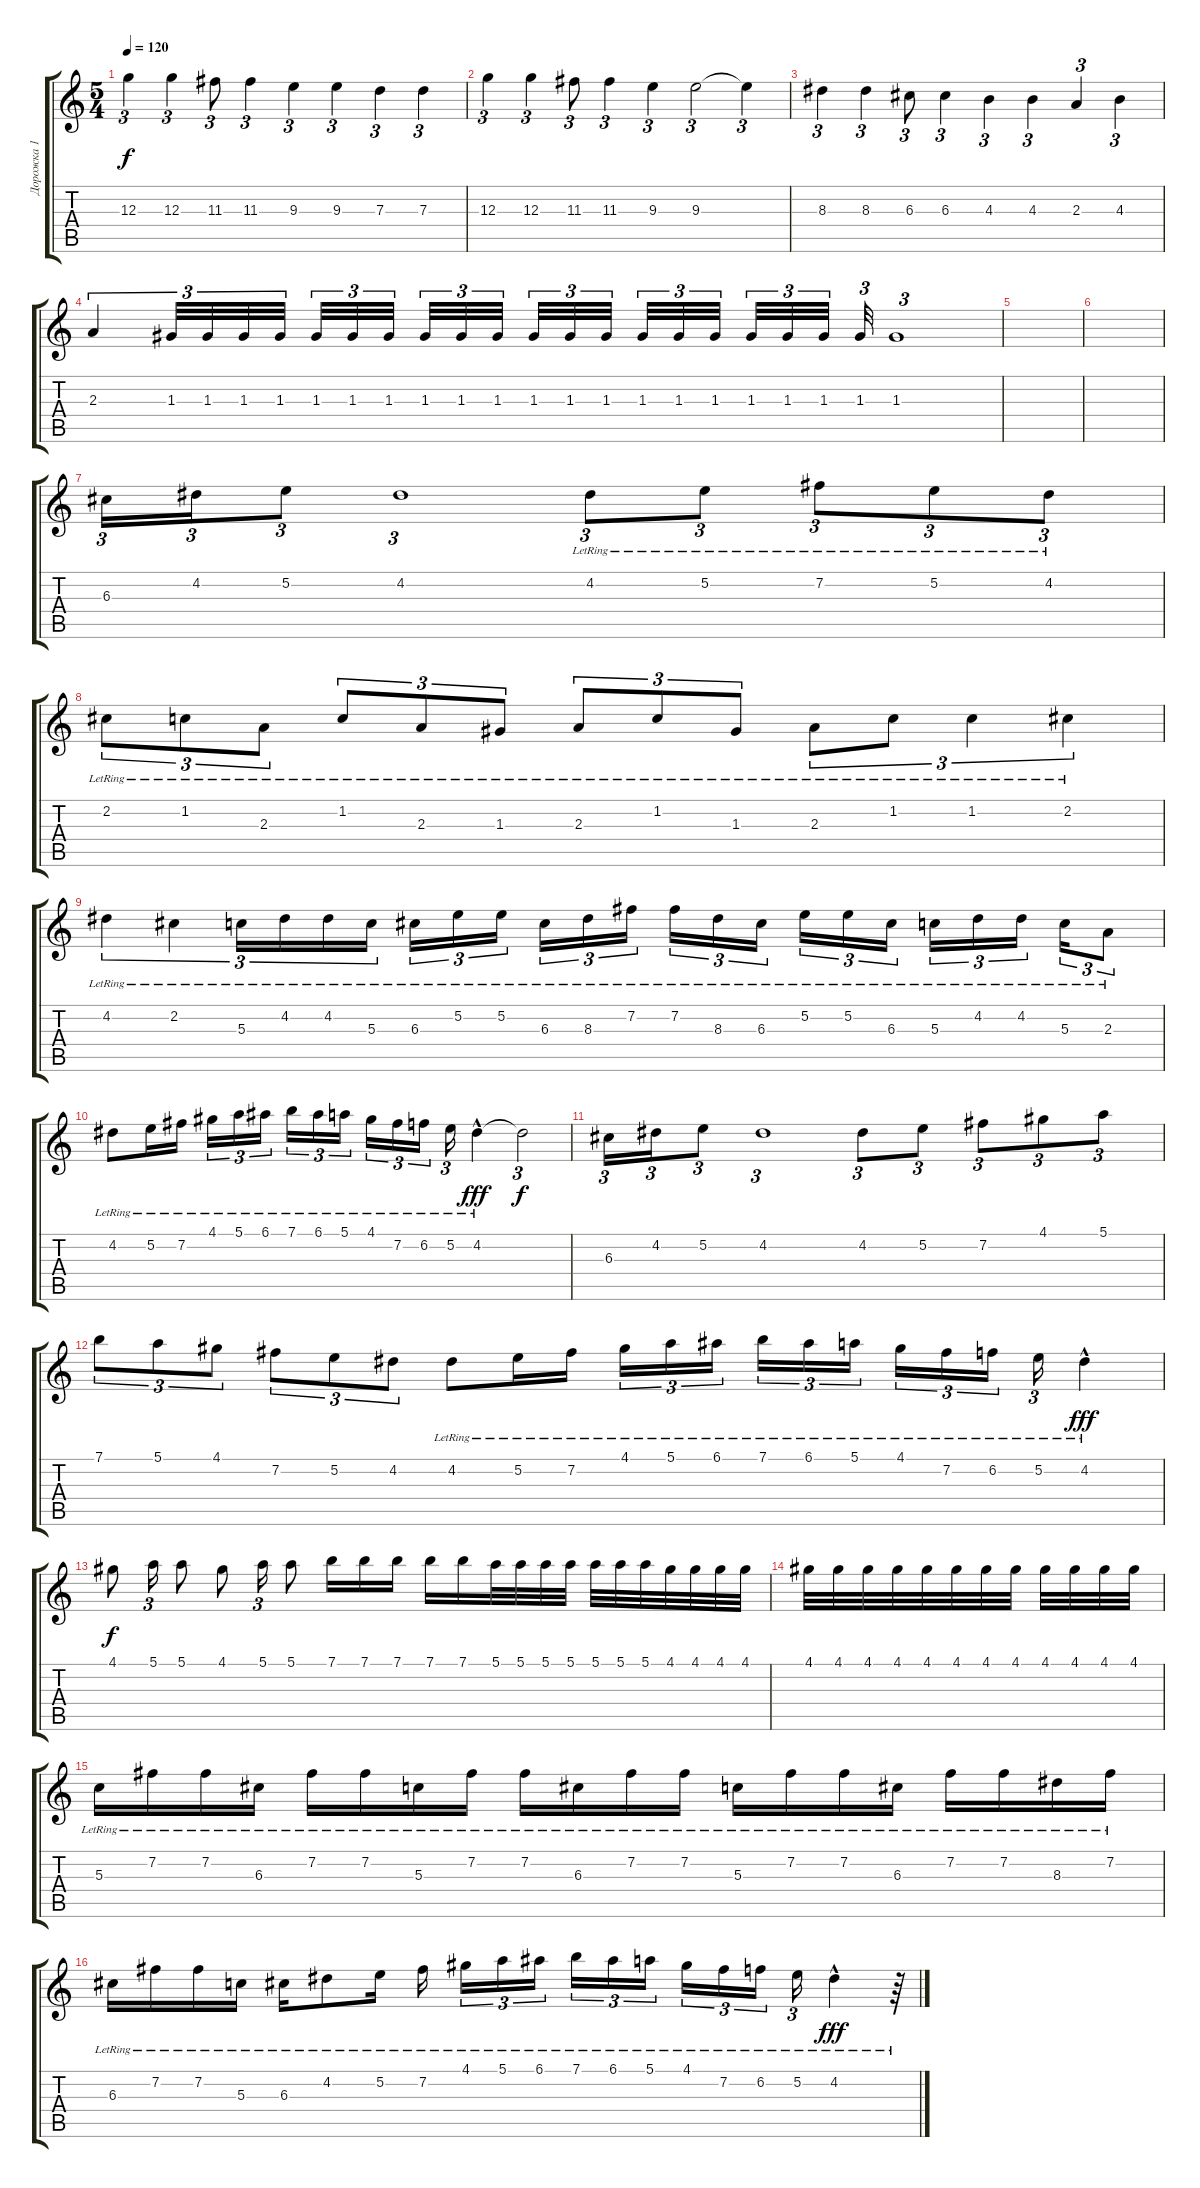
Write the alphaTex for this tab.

\track ("Дорожка 1" "Дорожка 1") {instrument acousticguitarnylon}
\staff {score tabs}
\tuning (E4 B3 G3 D3 A2 E2) {hide}
\ts (5 4)
\tempo 120
\clef g2
\ks c
12.3.4{tu (3 2) dy f} 12.3.4{tu (3 2)} 11.3.8{tu (3 2)} 11.3.4{tu (3 2)} 9.3.4{tu (3 2)} 9.3.4{tu (3 2)} 7.3.4{tu (3 2)} 7.3.4{tu (3 2)} |
12.3.4{tu (3 2)} 12.3.4{tu (3 2)} 11.3.8{tu (3 2)} 11.3.4{tu (3 2)} 9.3.4{tu (3 2)} 9.3.2{tu (3 2)} 9.3{t}.4{tu (3 2)} |
8.3.4{tu (3 2)} 8.3.4{tu (3 2)} 6.3.8{tu (3 2)} 6.3.4{tu (3 2)} 4.3.4{tu (3 2)} 4.3.4{tu (3 2)} 2.3.4{tu (3 2)} 4.3.4{tu (3 2)} |
2.3.4{tu (3 2)} 1.3.32{tu (3 2)} 1.3.32{tu (3 2)} 1.3.32{tu (3 2)} 1.3.32{tu (3 2)} 1.3.32{tu (3 2)} 1.3.32{tu (3 2)} 1.3.32{tu (3 2) beam splitsecondary} 1.3.32{tu (3 2)} 1.3.32{tu (3 2)} 1.3.32{tu (3 2) beam splitsecondary} 1.3.32{tu (3 2)} 1.3.32{tu (3 2)} 1.3.32{tu (3 2) beam splitsecondary} 1.3.32{tu (3 2)} 1.3.32{tu (3 2)} 1.3.32{tu (3 2)} 1.3.32{tu (3 2)} 1.3.32{tu (3 2)} 1.3.32{tu (3 2) beam splitsecondary} 1.3.32{tu (3 2)} 1.3.1{tu (3 2)} |
|
|
6.3.16{tu (3 2)} 4.2.16{tu (3 2)} 5.2.8{tu (3 2)} 4.2.1{tu (3 2)} 4.2{lr}.8{tu (3 2)} 5.2{lr}.8{tu (3 2)} 7.2{lr}.8{tu (3 2)} 5.2{lr}.8{tu (3 2)} 4.2{lr}.8{tu (3 2)} |
2.2{lr}.8{tu (3 2)} 1.2{lr}.8{tu (3 2)} 2.3{lr}.8{tu (3 2)} 1.2{lr}.8{tu (3 2)} 2.3{lr}.8{tu (3 2)} 1.3{lr}.8{tu (3 2)} 2.3{lr}.8{tu (3 2)} 1.2{lr}.8{tu (3 2)} 1.3{lr}.8{tu (3 2)} 2.3{lr}.8{tu (3 2)} 1.2{lr}.8{tu (3 2)} 1.2{lr}.4{tu (3 2)} 2.2{lr}.4{tu (3 2)} |
4.2{lr}.4{tu (3 2)} 2.2{lr}.4{tu (3 2)} 5.3{lr}.16{tu (3 2)} 4.2{lr}.16{tu (3 2)} 4.2{lr}.16{tu (3 2)} 5.3{lr}.16{tu (3 2)} 6.3{lr}.16{tu (3 2)} 5.2{lr}.16{tu (3 2)} 5.2{lr}.16{tu (3 2) beam splitsecondary} 6.3{lr}.16{tu (3 2)} 8.3{lr}.16{tu (3 2)} 7.2{lr}.16{tu (3 2)} 7.2{lr}.16{tu (3 2)} 8.3{lr}.16{tu (3 2)} 6.3{lr}.16{tu (3 2) beam splitsecondary} 5.2{lr}.16{tu (3 2)} 5.2{lr}.16{tu (3 2)} 6.3{lr}.16{tu (3 2)} 5.3{lr}.16{tu (3 2)} 4.2{lr}.16{tu (3 2)} 4.2{lr}.16{tu (3 2) beam splitsecondary} 5.3{lr}.16{tu (3 2)} 2.3{lr}.8{tu (3 2)} |
4.2{lr}.8 5.2{lr}.16 7.2{lr}.16 4.1{lr}.16{tu (3 2)} 5.1{lr}.16{tu (3 2)} 6.1{lr}.16{tu (3 2) beam splitsecondary} 7.1{lr}.16{tu (3 2)} 6.1{lr}.16{tu (3 2)} 5.1{lr}.16{tu (3 2)} 4.1{lr}.16{tu (3 2)} 7.2{lr}.16{tu (3 2)} 6.2{lr}.16{tu (3 2) beam splitsecondary} 5.2{lr}.16{tu (3 2)} 4.2{hac lr}.4{dy fff} 4.2{t}.2{tu (3 2) dy f} |
6.3.16{tu (3 2)} 4.2.16{tu (3 2)} 5.2.8{tu (3 2)} 4.2.1{tu (3 2)} 4.2.8{tu (3 2)} 5.2.8{tu (3 2)} 7.2.8{tu (3 2)} 4.1.8{tu (3 2)} 5.1.8{tu (3 2)} |
7.1.8{tu (3 2)} 5.1.8{tu (3 2)} 4.1.8{tu (3 2)} 7.2.8{tu (3 2)} 5.2.8{tu (3 2)} 4.2.8{tu (3 2)} 4.2{lr}.8 5.2{lr}.16 7.2{lr}.16 4.1{lr}.16{tu (3 2)} 5.1{lr}.16{tu (3 2)} 6.1{lr}.16{tu (3 2) beam splitsecondary} 7.1{lr}.16{tu (3 2)} 6.1{lr}.16{tu (3 2)} 5.1{lr}.16{tu (3 2)} 4.1{lr}.16{tu (3 2)} 7.2{lr}.16{tu (3 2)} 6.2{lr}.16{tu (3 2) beam splitsecondary} 5.2{lr}.16{tu (3 2)} 4.2{hac lr}.4{dy fff} |
4.1.8{dy f} 5.1.16{tu (3 2)} 5.1.8 4.1.8 5.1.16{tu (3 2)} 5.1.8 7.1.16 7.1.16 7.1.16 7.1.16 7.1.16 5.1.32 5.1.32 5.1.32 5.1.32 5.1.32 5.1.32 5.1.32 4.1.32 4.1.32 4.1.32 4.1.32 |
4.1.32 4.1.32 4.1.32 4.1.32 4.1.32 4.1.32 4.1.32 4.1.32 4.1.32 4.1.32 4.1.32 4.1.32 |
5.3{lr}.16 7.2{lr}.16 7.2{lr}.16 6.3{lr}.16 7.2{lr}.16 7.2{lr}.16 5.3{lr}.16 7.2{lr}.16 7.2{lr}.16 6.3{lr}.16 7.2{lr}.16 7.2{lr}.16 5.3{lr}.16 7.2{lr}.16 7.2{lr}.16 6.3{lr}.16 7.2{lr}.16 7.2{lr}.16 8.3{lr}.16 7.2{lr}.16 |
6.3{lr}.16 7.2{lr}.16 7.2{lr}.16 5.3{lr}.16 6.3{lr}.16 4.2{lr}.8 5.2{lr}.16 7.2{lr}.16{beam splitsecondary} 4.1{lr}.16{tu (3 2)} 5.1{lr}.16{tu (3 2)} 6.1{lr}.16{tu (3 2) beam splitsecondary} 7.1{lr}.16{tu (3 2)} 6.1{lr}.16{tu (3 2)} 5.1{lr}.16{tu (3 2) beam splitsecondary} 4.1{lr}.16{tu (3 2)} 7.2{lr}.16{tu (3 2)} 6.2{lr}.16{tu (3 2) beam splitsecondary} 5.2{lr}.16{tu (3 2)} 4.2{hac lr}.4{dy fff} r.64
